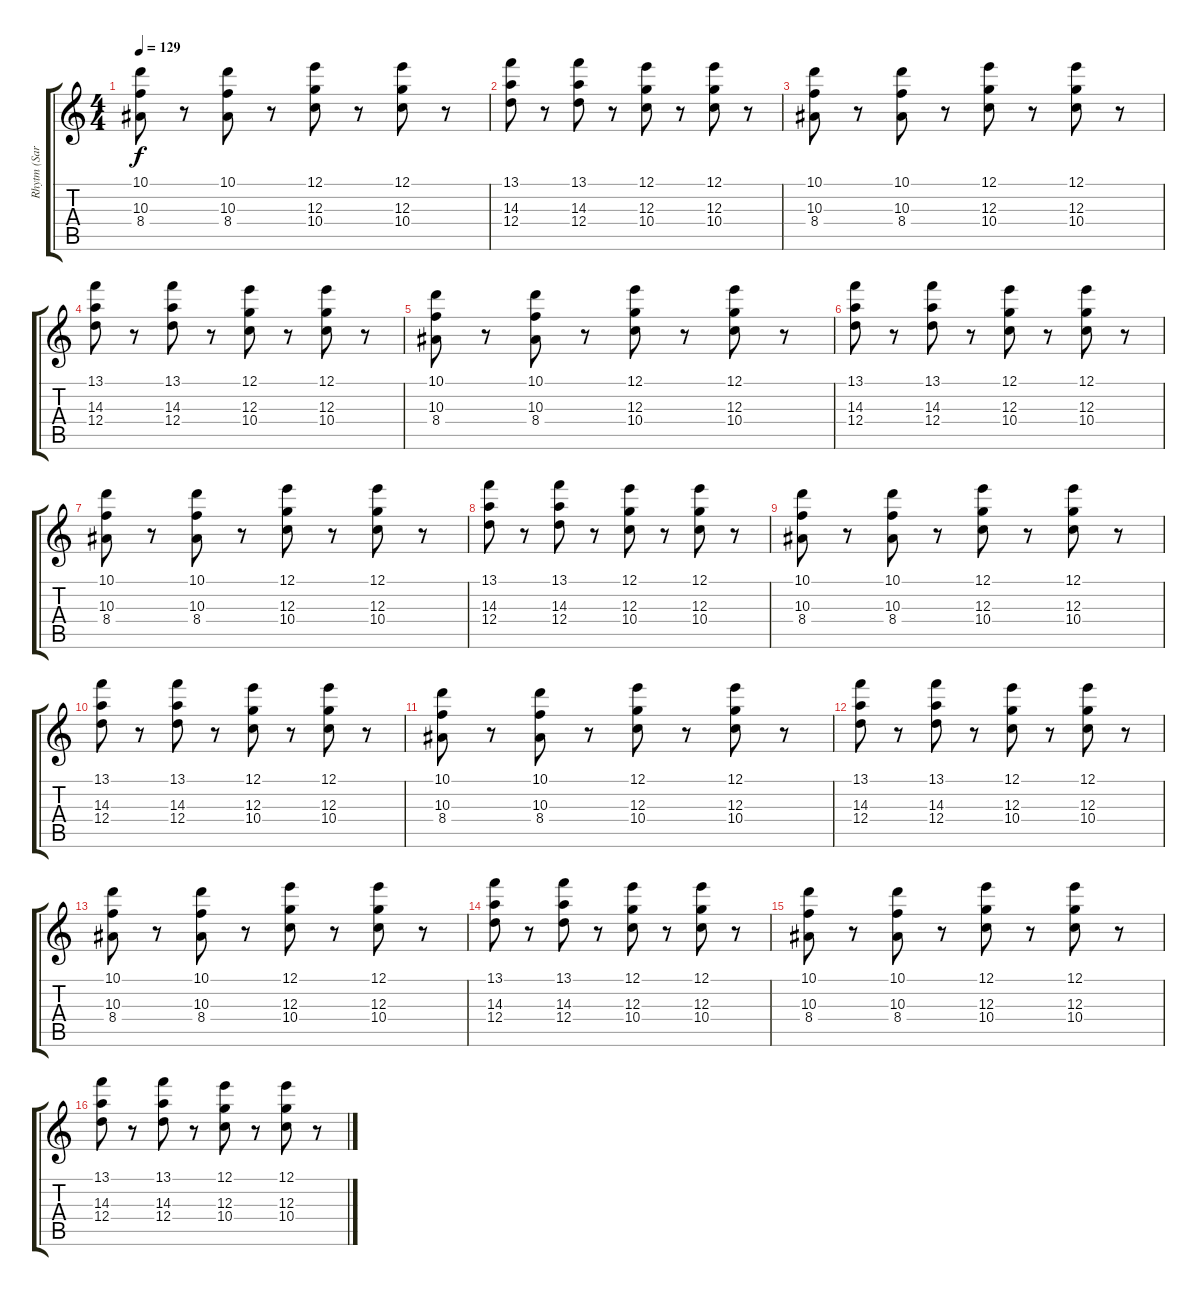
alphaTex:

\track ("Rhytm (Sarah)" "Rhytm (Sar") {instrument acousticguitarnylon}
\staff {score tabs}
\tuning (E4 B3 G3 D3 A2 E2) {hide}
\ts (4 4)
\tempo 129
\clef g2
\ks c
(10.1 10.3 8.4).8{dy f} r.8 (10.1 10.3 8.4).8 r.8 (12.1 12.3 10.4).8 r.8 (12.1 12.3 10.4).8 r.8 |
(13.1 14.3 12.4).8 r.8 (13.1 14.3 12.4).8 r.8 (12.1 12.3 10.4).8 r.8 (12.1 12.3 10.4).8 r.8 |
(10.1 10.3 8.4).8 r.8 (10.1 10.3 8.4).8 r.8 (12.1 12.3 10.4).8 r.8 (12.1 12.3 10.4).8 r.8 |
(13.1 14.3 12.4).8 r.8 (13.1 14.3 12.4).8 r.8 (12.1 12.3 10.4).8 r.8 (12.1 12.3 10.4).8 r.8 |
(10.1 10.3 8.4).8 r.8 (10.1 10.3 8.4).8 r.8 (12.1 12.3 10.4).8 r.8 (12.1 12.3 10.4).8 r.8 |
(13.1 14.3 12.4).8 r.8 (13.1 14.3 12.4).8 r.8 (12.1 12.3 10.4).8 r.8 (12.1 12.3 10.4).8 r.8 |
(10.1 10.3 8.4).8 r.8 (10.1 10.3 8.4).8 r.8 (12.1 12.3 10.4).8 r.8 (12.1 12.3 10.4).8 r.8 |
(13.1 14.3 12.4).8 r.8 (13.1 14.3 12.4).8 r.8 (12.1 12.3 10.4).8 r.8 (12.1 12.3 10.4).8 r.8 |
(10.1 10.3 8.4).8 r.8 (10.1 10.3 8.4).8 r.8 (12.1 12.3 10.4).8 r.8 (12.1 12.3 10.4).8 r.8 |
(13.1 14.3 12.4).8 r.8 (13.1 14.3 12.4).8 r.8 (12.1 12.3 10.4).8 r.8 (12.1 12.3 10.4).8 r.8 |
(10.1 10.3 8.4).8 r.8 (10.1 10.3 8.4).8 r.8 (12.1 12.3 10.4).8 r.8 (12.1 12.3 10.4).8 r.8 |
(13.1 14.3 12.4).8 r.8 (13.1 14.3 12.4).8 r.8 (12.1 12.3 10.4).8 r.8 (12.1 12.3 10.4).8 r.8 |
(10.1 10.3 8.4).8 r.8 (10.1 10.3 8.4).8 r.8 (12.1 12.3 10.4).8 r.8 (12.1 12.3 10.4).8 r.8 |
(13.1 14.3 12.4).8 r.8 (13.1 14.3 12.4).8 r.8 (12.1 12.3 10.4).8 r.8 (12.1 12.3 10.4).8 r.8 |
(10.1 10.3 8.4).8 r.8 (10.1 10.3 8.4).8 r.8 (12.1 12.3 10.4).8 r.8 (12.1 12.3 10.4).8 r.8 |
(13.1 14.3 12.4).8 r.8 (13.1 14.3 12.4).8 r.8 (12.1 12.3 10.4).8 r.8 (12.1 12.3 10.4).8 r.8
